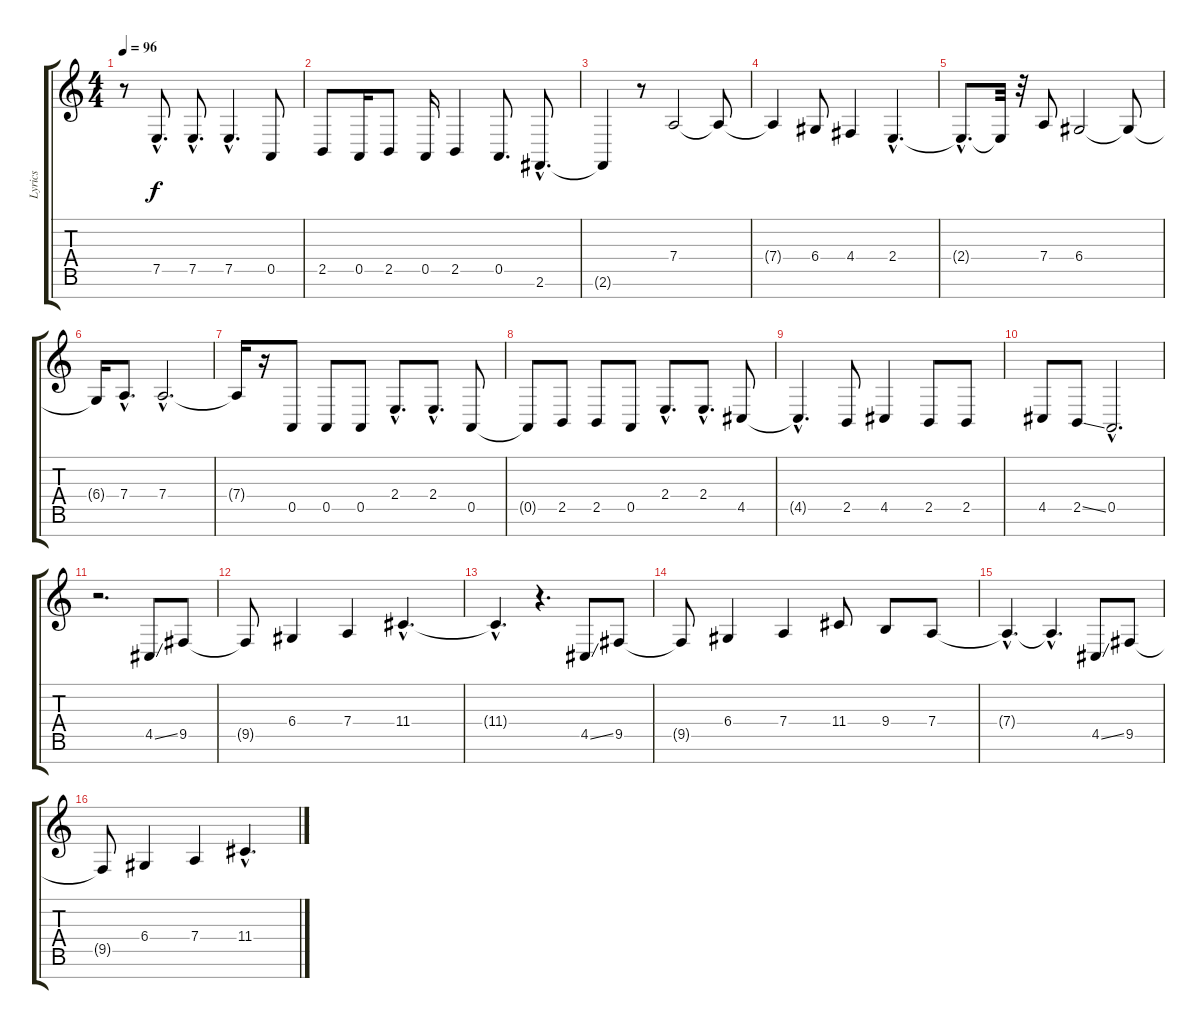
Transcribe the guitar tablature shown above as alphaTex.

\track ("Lyrics" "Lyrics") {instrument electricgrandpiano}
\staff {score tabs}
\tuning (E4 B3 G3 D3 A2 E2 B1) {hide}
\ts (4 4)
\tempo 96
\clef g2
\ks c
r.8{dy f} 7.5{hac}.8{d} 7.5{hac}.8{d} 7.5{hac}.4{d} 0.5.8 |
2.5.8 0.5.16 2.5.8 0.5.16 2.5.4 0.5.8{d} 2.6{hac}.8{d} |
2.6{t}.4 r.8 7.4.2 7.4{t}.8 |
7.4{t}.4 6.4.8 4.4.4 2.4{hac}.4{d} |
2.4{hac t}.8{d} 2.4{t}.32 r.32 7.4.8 6.4.2 6.4{t}.8 |
6.4{t}.16 7.4{hac}.8{d} 7.4{hac}.2{d} |
7.4{t}.16 r.16 0.5.8 0.5.8 0.5.8 2.4{hac}.8{d} 2.4{hac}.8{d} 0.5.8 |
0.5{t}.8 2.5.8 2.5.8 0.5.8 2.4{hac}.8{d} 2.4{hac}.8{d} 4.5.8 |
4.5{hac t}.4{d} 2.5.8 4.5.4 2.5.8 2.5.8 |
4.5.8 2.5{ss}.8 0.5{hac}.2{d} |
r.2{d} 4.5{ss}.8 9.5.8 |
9.5{t}.8 6.4.4 7.4.4 11.4{hac}.4{d} |
11.4{hac t}.4{d} r.4{d} 4.5{ss}.8 9.5.8 |
9.5{t}.8 6.4.4 7.4.4 11.4.8 9.4.8 7.4.8 |
7.4{hac t}.4{d} 7.4{hac t}.4{d} 4.5{ss}.8 9.5.8 |
9.5{t}.8 6.4.4 7.4.4 11.4{hac}.4{d}
